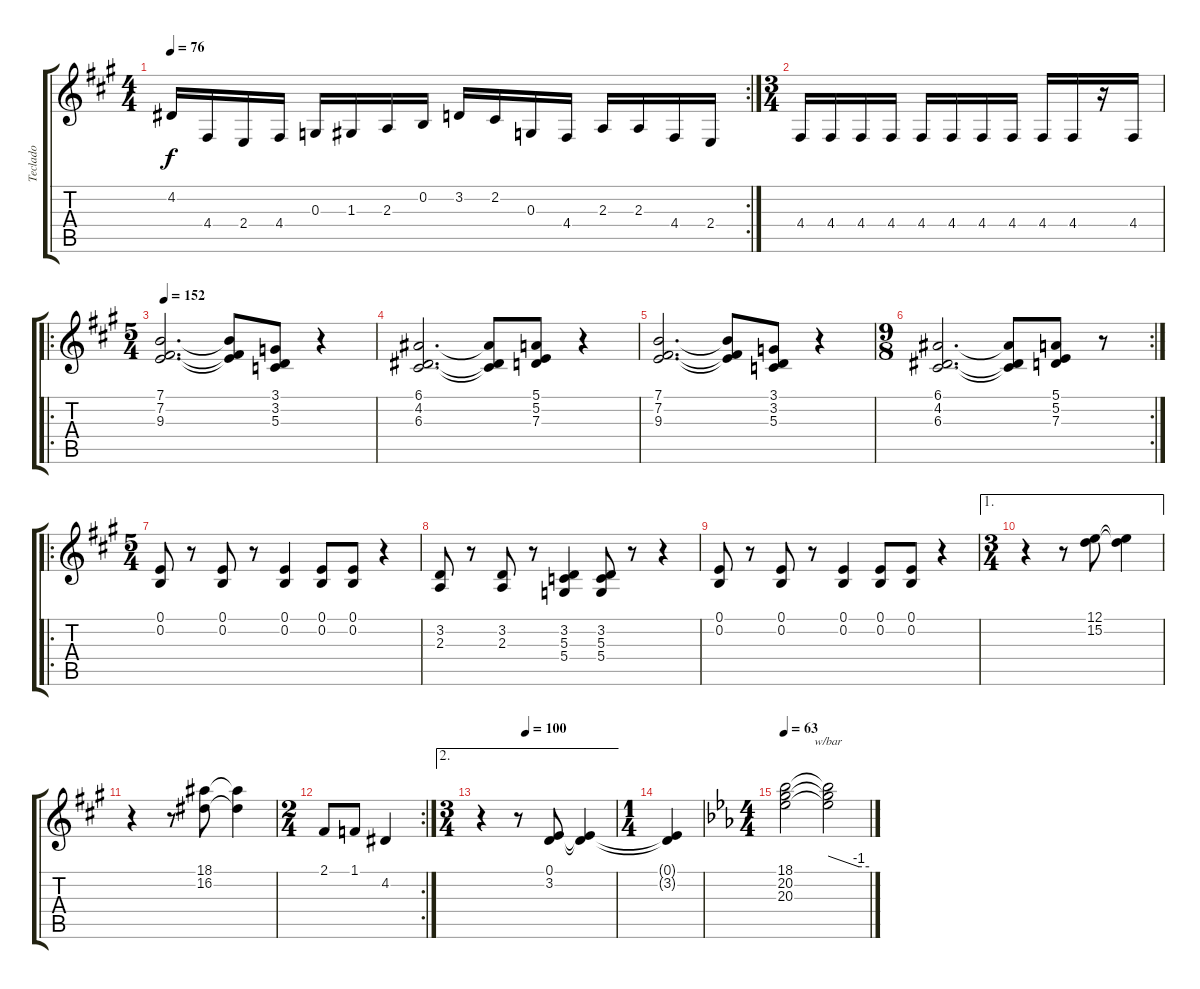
\track ("Teclado" "Teclado") {instrument lead5charang}
\staff {score tabs}
\tuning (E4 B3 G3 D3 A2 E2) {hide}
\rc 2
\ts (4 4)
\tempo 76
\clef g2
\ks a
4.2.16{dy f} 4.4.16 2.4.16 4.4.16 0.3.16 1.3.16 2.3.16 0.2.16 3.2.16 2.2.16 0.3.16 4.4.16 2.3.16 2.3.16 4.4.16 2.4.16 |
\ts (3 4)
4.4.16 4.4.16 4.4.16 4.4.16 4.4.16 4.4.16 4.4.16 4.4.16 4.4.16 4.4.16 r.16 4.4.16 |
\ro
\ts (5 4)
\tempo 152
(7.1 7.2 9.3).2{d instrument lead5charang} (7.1{t} 7.2{t} 9.3{t}).8 (3.1 3.2 5.3).8 r.4 |
(6.1 4.2 6.3).2{d} (6.1{t} 4.2{t} 6.3{t}).8 (5.1 5.2 7.3).8 r.4 |
(7.1 7.2 9.3).2{d} (7.1{t} 7.2{t} 9.3{t}).8 (3.1 3.2 5.3).8 r.4 |
\rc 2
\ts (9 8)
(6.1 4.2 6.3).2{d} (6.1{t} 4.2{t} 6.3{t}).8 (5.1 5.2 7.3).8 r.8 |
\ro
\ts (5 4)
(0.1 0.2).8 r.8 (0.1 0.2).8 r.8 (0.1 0.2).4 (0.1 0.2).8 (0.1 0.2).8 r.4 |
(3.2 2.3).8 r.8 (3.2 2.3).8 r.8 (3.2 5.3 5.4).4 (3.2 5.3 5.4).8 r.8 r.4 |
(0.1 0.2).8 r.8 (0.1 0.2).8 r.8 (0.1 0.2).4 (0.1 0.2).8 (0.1 0.2).8 r.4 |
\ae 1
\ts (3 4)
r.4 r.8 (12.1 15.2).8 (12.1{t} 15.2{t}).4 |
r.4 r.8 (18.1 16.2).8 (18.1{t} 16.2{t}).4 |
\rc 2
\ts (2 4)
2.1.8 1.1.8 4.2.4 |
\ae 2
\ts (3 4)
\tempo (100 0.3333333333333333)
r.4 r.8 (0.1 3.2).8 (0.1{t} 3.2{t}).4 |
\ts (1 4)
(0.1{t} 3.2{t}).4 |
\ts (4 4)
\tempo 63
\ks eb
(18.1 20.2 20.3).2 (18.1{t} 20.2{t} 20.3{t}).2{tbe (custom default 0 0 45 -4 60 -4)}
